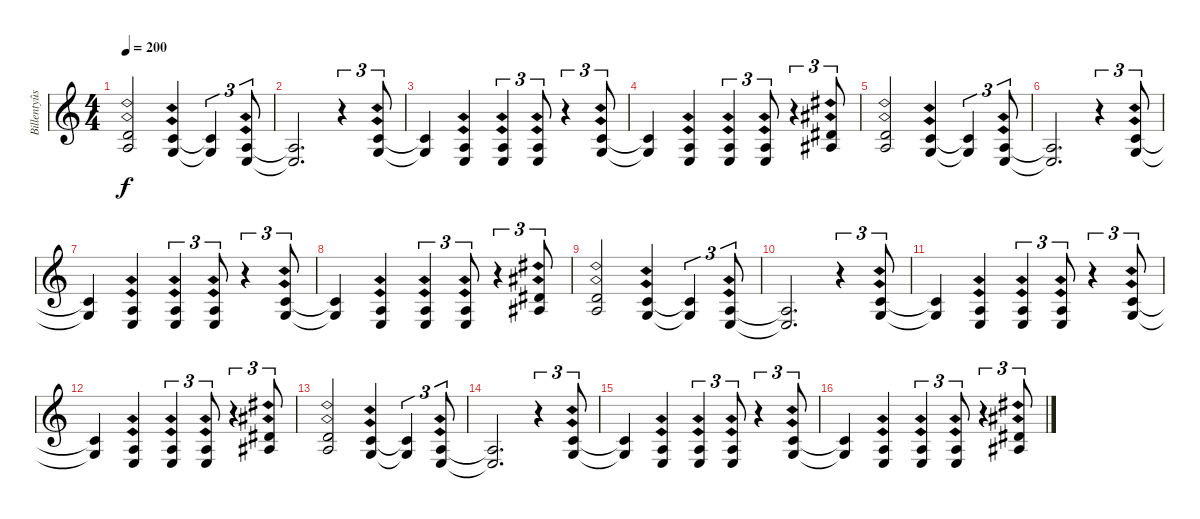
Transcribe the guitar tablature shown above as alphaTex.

\track ("Billentyûs (Jon Lord)" "Billentyûs") {instrument percussiveorgan}
\staff {score}
\tuning (E4 B3 G3 D3 A2 E2 B1) {hide}
\ts (4 4)
\tempo 200
\clef g2
\ks c
(3.2{ph 12} 2.3{ph 12}).2{dy f} (1.2{ph 12} 0.3{ph 12}).4 (1.2{t} 0.3{t}).4{tu (3 2)} (2.3{ph 12} 2.4{ph 12}).8{tu (3 2)} |
(2.3{t} 2.4{t}).2{d} r.4{tu (3 2)} (5.3{ph 12} 5.4{ph 12}).8{tu (3 2)} |
(5.3{t} 5.4{t}).4 (2.3{ph 12} 2.4{ph 12}).4 (2.3{ph 12} 2.4{ph 12}).4{tu (3 2)} (2.3{ph 12} 2.4{ph 12}).8{tu (3 2)} r.4{tu (3 2)} (1.2{ph 12} 0.3{ph 12}).8{tu (3 2)} |
(1.2{t} 0.3{t}).4 (2.3{ph 12} 2.4{ph 12}).4 (2.3{ph 12} 2.4{ph 12}).4{tu (3 2)} (2.3{ph 12} 2.4{ph 12}).8{tu (3 2)} r.4{tu (3 2)} (4.2{ph 12} 3.3{ph 12}).8{tu (3 2)} |
(3.2{ph 12} 2.3{ph 12}).2 (1.2{ph 12} 0.3{ph 12}).4 (1.2{t} 0.3{t}).4{tu (3 2)} (2.3{ph 12} 2.4{ph 12}).8{tu (3 2)} |
(2.3{t} 2.4{t}).2{d} r.4{tu (3 2)} (5.3{ph 12} 5.4{ph 12}).8{tu (3 2)} |
(5.3{t} 5.4{t}).4 (2.3{ph 12} 2.4{ph 12}).4 (2.3{ph 12} 2.4{ph 12}).4{tu (3 2)} (2.3{ph 12} 2.4{ph 12}).8{tu (3 2)} r.4{tu (3 2)} (1.2{ph 12} 0.3{ph 12}).8{tu (3 2)} |
(1.2{t} 0.3{t}).4 (2.3{ph 12} 2.4{ph 12}).4 (2.3{ph 12} 2.4{ph 12}).4{tu (3 2)} (2.3{ph 12} 2.4{ph 12}).8{tu (3 2)} r.4{tu (3 2)} (4.2{ph 12} 3.3{ph 12}).8{tu (3 2)} |
(3.2{ph 12} 2.3{ph 12}).2 (1.2{ph 12} 0.3{ph 12}).4 (1.2{t} 0.3{t}).4{tu (3 2)} (2.3{ph 12} 2.4{ph 12}).8{tu (3 2)} |
(2.3{t} 2.4{t}).2{d} r.4{tu (3 2)} (5.3{ph 12} 5.4{ph 12}).8{tu (3 2)} |
(5.3{t} 5.4{t}).4 (2.3{ph 12} 2.4{ph 12}).4 (2.3{ph 12} 2.4{ph 12}).4{tu (3 2)} (2.3{ph 12} 2.4{ph 12}).8{tu (3 2)} r.4{tu (3 2)} (1.2{ph 12} 0.3{ph 12}).8{tu (3 2)} |
(1.2{t} 0.3{t}).4 (2.3{ph 12} 2.4{ph 12}).4 (2.3{ph 12} 2.4{ph 12}).4{tu (3 2)} (2.3{ph 12} 2.4{ph 12}).8{tu (3 2)} r.4{tu (3 2)} (4.2{ph 12} 3.3{ph 12}).8{tu (3 2)} |
(3.2{ph 12} 2.3{ph 12}).2 (1.2{ph 12} 0.3{ph 12}).4 (1.2{t} 0.3{t}).4{tu (3 2)} (2.3{ph 12} 2.4{ph 12}).8{tu (3 2)} |
(2.3{t} 2.4{t}).2{d} r.4{tu (3 2)} (5.3{ph 12} 5.4{ph 12}).8{tu (3 2)} |
(5.3{t} 5.4{t}).4 (2.3{ph 12} 2.4{ph 12}).4 (2.3{ph 12} 2.4{ph 12}).4{tu (3 2)} (2.3{ph 12} 2.4{ph 12}).8{tu (3 2)} r.4{tu (3 2)} (1.2{ph 12} 0.3{ph 12}).8{tu (3 2)} |
(1.2{t} 0.3{t}).4 (2.3{ph 12} 2.4{ph 12}).4 (2.3{ph 12} 2.4{ph 12}).4{tu (3 2)} (2.3{ph 12} 2.4{ph 12}).8{tu (3 2)} r.4{tu (3 2)} (4.2{ph 12} 3.3{ph 12}).8{tu (3 2)}
